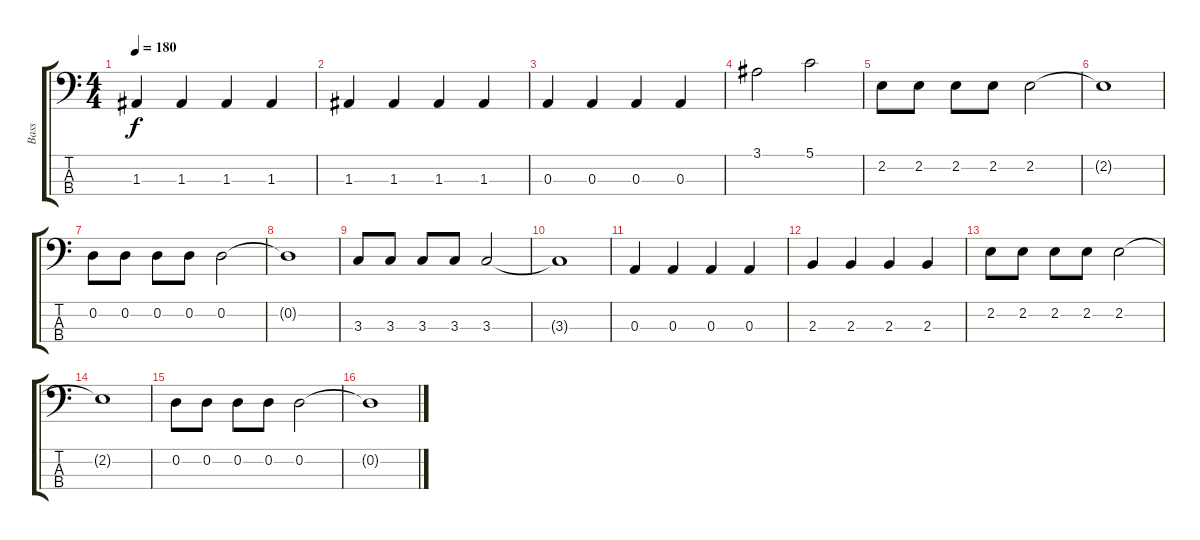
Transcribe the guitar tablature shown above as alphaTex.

\track ("Bass" "Bass") {instrument synthbass2}
\staff {score tabs}
\tuning (G2 D2 A1 E1) {hide}
\ts (4 4)
\tempo 180
\clef f4
\ks c
1.3.4{dy f} 1.3.4 1.3.4 1.3.4 |
1.3.4 1.3.4 1.3.4 1.3.4 |
0.3.4 0.3.4 0.3.4 0.3.4 |
3.1.2 5.1.2 |
2.2.8 2.2.8 2.2.8 2.2.8 2.2.2 |
2.2{t}.1 |
0.2.8 0.2.8 0.2.8 0.2.8 0.2.2 |
0.2{t}.1 |
3.3.8 3.3.8 3.3.8 3.3.8 3.3.2 |
3.3{t}.1 |
0.3.4 0.3.4 0.3.4 0.3.4 |
2.3.4 2.3.4 2.3.4 2.3.4 |
2.2.8 2.2.8 2.2.8 2.2.8 2.2.2 |
2.2{t}.1 |
0.2.8 0.2.8 0.2.8 0.2.8 0.2.2 |
0.2{t}.1
